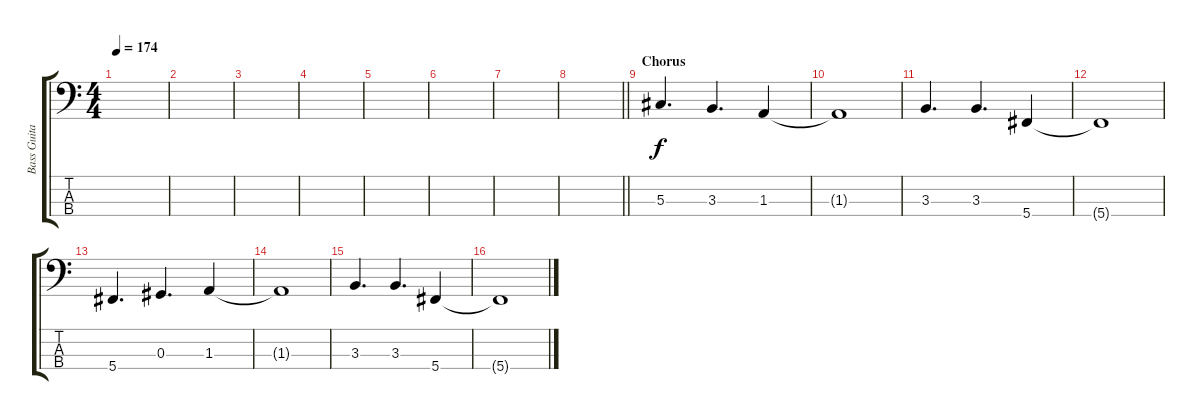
\track ("Bass Guitar (Synth/Guitar)" "Bass Guita") {instrument synthbass2}
\staff {score tabs}
\tuning (Gb2 Db2 Ab1 Db1) {hide}
\ts (4 4)
\tempo 174
\clef f4
\ks c
|
|
|
|
|
|
|
\barLineRight lightlight
|
\section ("" "Chorus")
5.3.4{d} 3.3.4{d} 1.3.4 |
1.3{t}.1 |
3.3.4{d} 3.3.4{d} 5.4.4 |
5.4{t}.1 |
5.4.4{d} 0.3.4{d} 1.3.4 |
1.3{t}.1 |
3.3.4{d} 3.3.4{d} 5.4.4 |
5.4{t}.1
